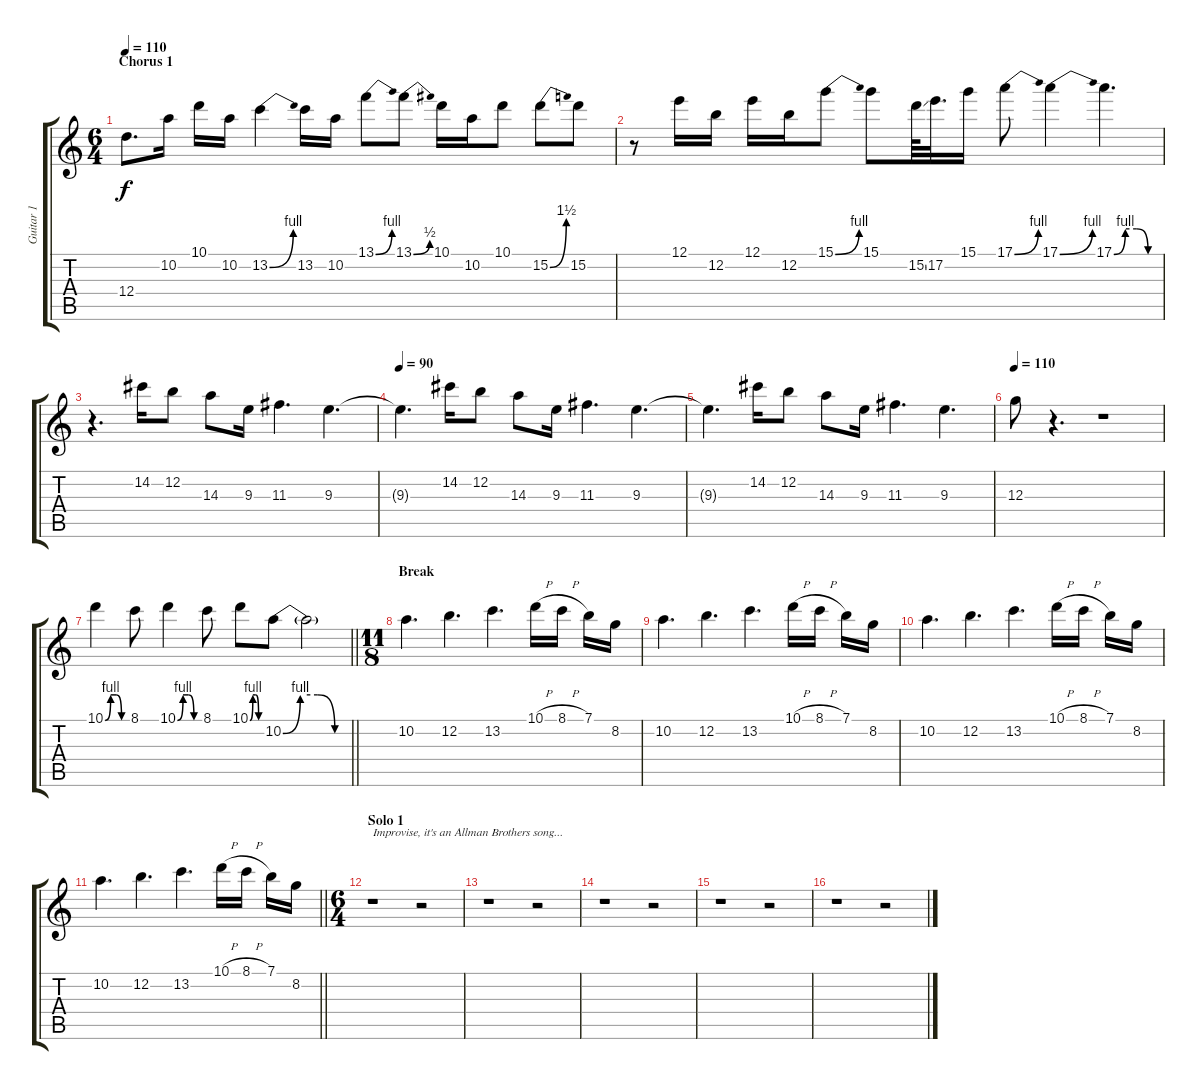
\track ("Guitar 1" "Guitar 1") {instrument overdrivenguitar}
\staff {score tabs}
\tuning (E4 B3 G3 D3 A2 E2) {hide}
\ts (6 4)
\section ("" "Chorus 1")
\tempo 110
\clef g2
\ks c
12.4.8{d dy f} 10.2.16 10.1.16 10.2.16 13.2{be (bend 0 0 60 4)}.4 13.2.16 10.2.16 13.1{be (bend 0 0 60 4)}.8 13.1{be (bend 0 0 60 2)}.8 10.1.16 10.2.16 10.1.8 15.2{be (bend 0 0 60 6)}.8 15.2.8 |
r.8 12.1.16 12.2.16 12.1.16 12.2.16 15.1{be (bend 0 0 60 4)}.8 15.1.8 15.2{ss}.64 17.2.32{d} 15.1.16 17.1{be (bend 0 0 60 4)}.8 17.1{be (bend 0 0 60 4)}.4 17.1{be (custom 0 0 15 4 30 4 45 0 60 0)}.4{d} |
r.4{d} 14.2.16 12.2.8 14.3.8 9.3.16 11.3.4{d} 9.3.4{d} |
\tempo 90
9.3{t}.4{d} 14.2.16 12.2.8 14.3.8 9.3.16 11.3.4{d} 9.3.4{d} |
9.3{t}.4{d} 14.2.16 12.2.8 14.3.8 9.3.16 11.3.4{d} 9.3.4{d} |
\tempo 110
12.3.8 r.4{d} r.1 |
\barLineRight lightlight
10.1{be (custom 0 0 15 4 30 4 45 0 60 0)}.4 8.1.8 10.1{be (custom 0 0 15 4 30 4 45 0 60 0)}.4 8.1.8 10.1{be (custom 0 0 15 4 30 4 45 0 60 0)}.8 10.2{be (custom 0 0 15 4 30 4 45 0 60 0)}.8 10.2{t}.2 |
\ts (11 8)
\section ("" "Break")
10.2.4{d} 12.2.4{d} 13.2.4{d} 10.1{h}.16 8.1{h}.16 7.1.16 8.2.16 |
10.2.4{d} 12.2.4{d} 13.2.4{d} 10.1{h}.16 8.1{h}.16 7.1.16 8.2.16 |
10.2.4{d} 12.2.4{d} 13.2.4{d} 10.1{h}.16 8.1{h}.16 7.1.16 8.2.16 |
\barLineRight lightlight
10.2.4{d} 12.2.4{d} 13.2.4{d} 10.1{h}.16 8.1{h}.16 7.1.16 8.2.16 |
\ts (6 4)
\section ("" "Solo 1")
r.1{txt "Improvise, it's an Allman Brothers song..."} r.2 |
r.1 r.2 |
r.1 r.2 |
r.1 r.2 |
r.1 r.2
